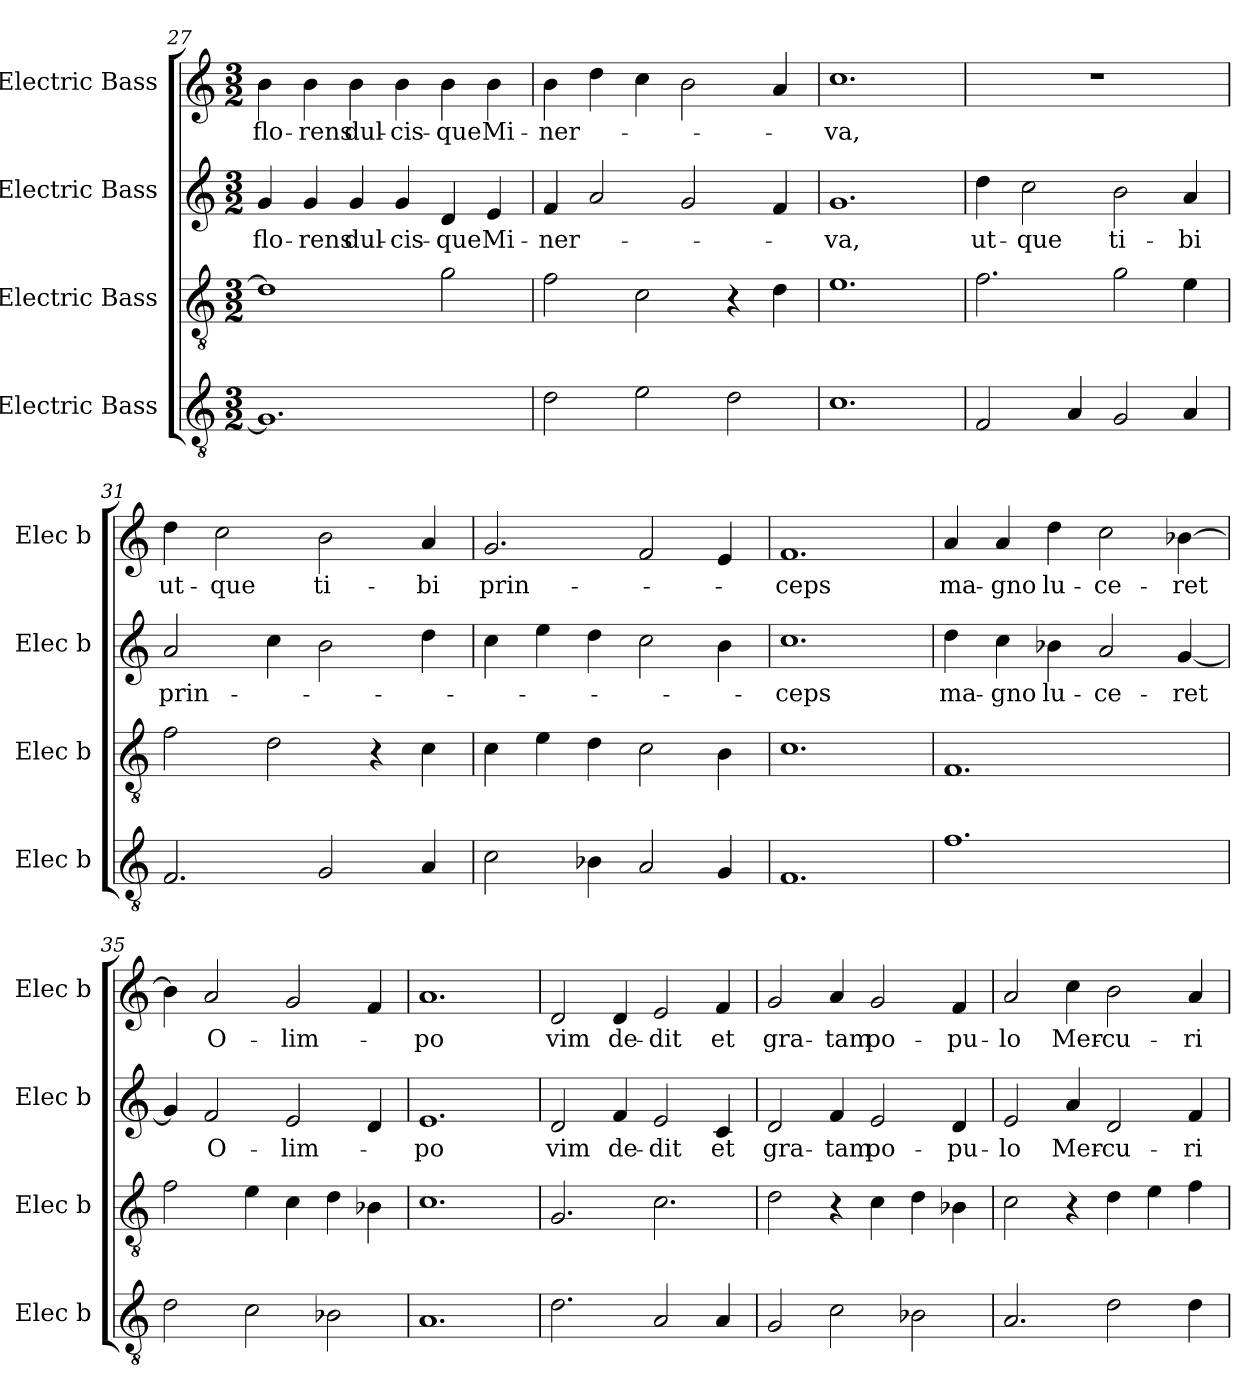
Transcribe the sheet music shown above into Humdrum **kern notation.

**kern	**kern	**kern	**text	**kern	**text
*part4	*part3	*part2	*part2	*part1	*part1
*staff4	*staff3	*staff2	*staff2	*staff1	*staff1
*I"Electric Bass	*I"Electric Bass	*I"Electric Bass	*	*I"Electric Bass	*
*I'Elec b	*I'Elec b	*I'Elec b	*	*I'Elec b	*
*clefGv2	*clefGv2	*clefG2	*	*clefG2	*
*M3/2	*M3/2	*M3/2	*	*M3/2	*
=27	=27	=27	=27	=27	=27
!	!	!	!LO:LY:b	!	!LO:LY:b
1.G]	1d]	4g/	flo-	4b\	flo-
!	!	!	!LO:LY:b	!	!LO:LY:b
.	.	4g/	-rens	4b\	-rens
!	!	!	!LO:LY:b	!	!LO:LY:b
.	.	4g/	dul-	4b\	dul-
!	!	!	!LO:LY:b	!	!LO:LY:b
.	.	4g/	-cis-	4b\	-cis-
!	!	!	!LO:LY:b	!	!LO:LY:b
.	2g\	4d/	-que	4b\	-que
!	!	!	!LO:LY:b	!	!LO:LY:b
.	.	4e/	Mi-	4b\	Mi-
=28	=28	=28	=28	=28	=28
!	!	!	!LO:LY:b	!	!LO:LY:b
2d\	2f\	4f/	-ner-	4b\	-ner-
.	.	2a/	.	4dd\	.
2e\	2c\	.	.	4cc\	.
.	.	2g/	.	2b\	.
2d\	4r	.	.	.	.
.	4d\	4f/	.	4a/	.
=29	=29	=29	=29	=29	=29
!	!	!	!LO:LY:b	!	!LO:LY:b
1.c	1.e	1.g	-va,	1.cc	-va,
=30	=30	=30	=30	=30	=30
!	!	!	!LO:LY:b	!	!
2F/	2.f\	4dd\	ut-	1.r	.
!	!	!	!LO:LY:b	!	!
.	.	2cc\	-que	.	.
4A/	.	.	.	.	.
!	!	!	!LO:LY:b	!	!
2G/	2g\	2b\	ti-	.	.
!	!	!	!LO:LY:b	!	!
4A/	4e\	4a/	-bi	.	.
!!LO:LB:g=z
=31	=31	=31	=31	=31	=31
!	!	!	!LO:LY:b	!	!LO:LY:b
2.F/	2f\	2a/	prin-	4dd\	ut-
!	!	!	!	!	!LO:LY:b
.	.	.	.	2cc\	-que
.	2d\	4cc\	.	.	.
!	!	!	!	!	!LO:LY:b
2G/	.	2b\	.	2b\	ti-
.	4r	.	.	.	.
!	!	!	!	!	!LO:LY:b
4A/	4c\	4dd\	.	4a/	-bi
=32	=32	=32	=32	=32	=32
!	!	!	!	!	!LO:LY:b
2c\	4c\	4cc\	.	2.g/	prin-
.	4e\	4ee\	.	.	.
4B-X\	4d\	4dd\	.	.	.
2A/	2c\	2cc\	.	2f/	.
4G/	4B\	4b\	.	4e/	.
=33	=33	=33	=33	=33	=33
!	!	!	!LO:LY:b	!	!LO:LY:b
1.F	1.c	1.cc	-ceps	1.f	-ceps
=34	=34	=34	=34	=34	=34
!	!	!	!LO:LY:b	!	!LO:LY:b
1.f	1.F	4dd\	ma-	4a/	ma-
!	!	!	!LO:LY:b	!	!LO:LY:b
.	.	4cc\	-gno	4a/	-gno
!	!	!	!LO:LY:b	!	!LO:LY:b
.	.	4b-X\	lu-	4dd\	lu-
!	!	!	!LO:LY:b	!	!LO:LY:b
.	.	2a/	-ce-	2cc\	-ce-
!	!	!	!LO:LY:b	!	!LO:LY:b
.	.	[4g/	-ret	[4b-X\	-ret
=35	=35	=35	=35	=35	=35
2d\	2f\	4g/]	.	4b-\]	.
!	!	!	!LO:LY:b	!	!LO:LY:b
.	.	2f/	O-	2a/	O-
2c\	4e\	.	.	.	.
!	!	!	!LO:LY:b	!	!LO:LY:b
.	4c\	2e/	-lim-	2g/	-lim-
2B-X\	4d\	.	.	.	.
.	4B-X\	4d/	.	4f/	.
!!LO:LB:g=z
=36	=36	=36	=36	=36	=36
!	!	!	!LO:LY:b	!	!LO:LY:b
1.A	1.c	1.e	-po	1.a	-po
=37	=37	=37	=37	=37	=37
!	!	!	!LO:LY:b	!	!LO:LY:b
2.d\	2.G/	2d/	vim	2d/	vim
!	!	!	!LO:LY:b	!	!LO:LY:b
.	.	4f/	de-	4d/	de-
!	!	!	!LO:LY:b	!	!LO:LY:b
2A/	2.c\	2e/	-dit	2e/	-dit
!	!	!	!LO:LY:b	!	!LO:LY:b
4A/	.	4c/	et	4f/	et
=38	=38	=38	=38	=38	=38
!	!	!	!LO:LY:b	!	!LO:LY:b
2G/	2d\	2d/	gra-	2g/	gra-
!	!	!	!LO:LY:b	!	!LO:LY:b
2c\	4r	4f/	-tam	4a/	-tam
!	!	!	!LO:LY:b	!	!LO:LY:b
.	4c\	2e/	po-	2g/	po-
2B-X\	4d\	.	.	.	.
!	!	!	!LO:LY:b	!	!LO:LY:b
.	4B-X\	4d/	-pu-	4f/	-pu-
=39	=39	=39	=39	=39	=39
!	!	!	!LO:LY:b	!	!LO:LY:b
2.A/	2c\	2e/	-lo	2a/	-lo
!	!	!	!LO:LY:b	!	!LO:LY:b
.	4r	4a/	Mer-	4cc\	Mer-
!	!	!	!LO:LY:b	!	!LO:LY:b
2d\	4d\	2d/	-cu-	2b\	-cu-
.	4e\	.	.	.	.
!	!	!	!LO:LY:b	!	!LO:LY:b
4d\	4f\	4f/	-ri-	4a/	-ri-
=	=	=	=	=	=
*-	*-	*-	*-	*-	*-
